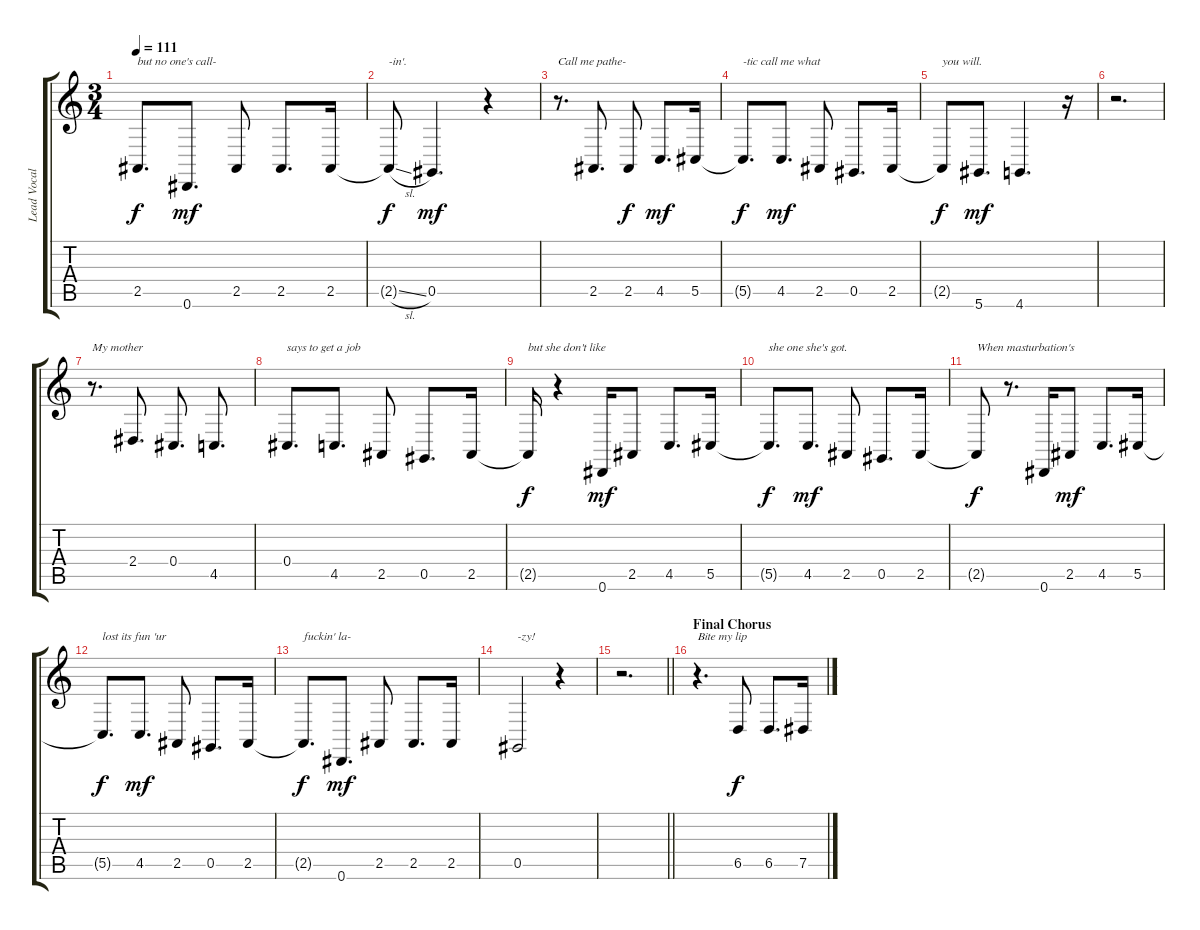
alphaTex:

\track ("Lead Vocals (Billie Joe Armstrong)" "Lead Vocal") {instrument tenorsax}
\staff {score tabs}
\tuning (Eb4 Bb3 Gb3 Db3 Ab2 Eb2) {hide}
\ts (3 4)
\tempo 111
\clef g2
\ks c
2.5{t}.8{d txt "but no one's call-" dy f} 0.6.8{d dy mf} 2.5.8 2.5.8{d} 2.5.16 |
2.5{sl t}.8{txt "-in'." dy f} 0.5.4{d dy mf} r.4 |
r.8{d txt "Call me pathe-"} 2.5.8{d} 2.5.8{dy f} 4.5.8{d dy mf} 5.5.16 |
5.5{t}.8{d txt "-tic call me what " dy f} 4.5.8{d dy mf} 2.5.8 0.5.8{d} 2.5.16 |
2.5{t}.8{txt "you will." dy f} 5.6.8{d dy mf} 4.6.4{d} r.16 |
r.2{d} |
r.8{d txt "My mother "} 2.4.8{d} 0.4.8{d} 4.5.8{d} |
0.4.8{d txt "says to get a job"} 4.5.8{d} 2.5.8 0.5.8{d} 2.5.16 |
2.5{t}.16{txt "but she don't like" dy f} r.4 0.6.16{dy mf} 2.5.8 4.5.8{d} 5.5.16 |
5.5{t}.8{d txt "she one she's got. " dy f} 4.5.8{d dy mf} 2.5.8 0.5.8{d} 2.5.16 |
2.5{t}.8{txt "When masturbation's " dy f} r.8{d} 0.6.16 2.5.8{dy mf} 4.5.8{d} 5.5.16 |
5.5{t}.8{d txt "lost its fun 'ur " dy f} 4.5.8{d dy mf} 2.5.8 0.5.8{d} 2.5.16 |
2.5{t}.8{d txt "fuckin' la-" dy f} 0.6.8{d dy mf} 2.5.8 2.5.8{d} 2.5.16 |
0.5.2{txt "-zy!"} r.4 |
\barLineRight lightlight
r.2{d} |
\section ("" "Final Chorus")
r.4{d txt "Bite my lip" volume 16} 6.5.8{dy f} 6.5.8{d} 7.5.16
